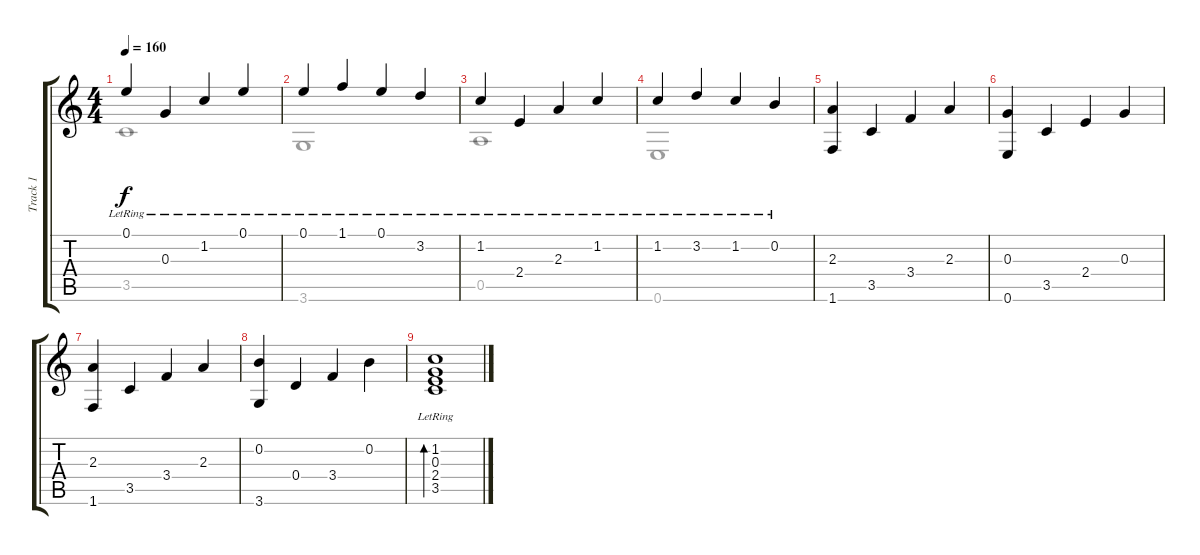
\track ("Track 1" "Track 1") {instrument acousticguitarsteel}
\staff {score tabs}
\tuning (E4 B3 G3 D3 A2 E2) {hide}
\voice
\ts (4 4)
\tempo 160
\clef g2
\ks c
0.1{lr}.4{dy f} 0.3{lr}.4 1.2{lr}.4 0.1{lr}.4 |
0.1{lr}.4 1.1{lr}.4 0.1{lr}.4 3.2{lr}.4 |
1.2{lr}.4 2.4{lr}.4 2.3{lr}.4 1.2{lr}.4 |
1.2{lr}.4 3.2{lr}.4 1.2{lr}.4 0.2{lr}.4 |
(2.3 1.6).4 3.5.4 3.4.4 2.3.4 |
(0.3 0.6).4 3.5.4 2.4.4 0.3.4 |
(2.3 1.6).4 3.5.4 3.4.4 2.3.4 |
(0.2 3.6).4 0.4.4 3.4.4 0.2.4 |
(1.2{lr} 0.3{lr} 2.4{lr} 3.5{lr}).1{bd 480}
\voice
\clef g2
\ottava regular
\simile none
\ks c
3.5.1{dy f} |
3.6.1 |
0.5.1 |
0.6.1 |
|
|
|
|
